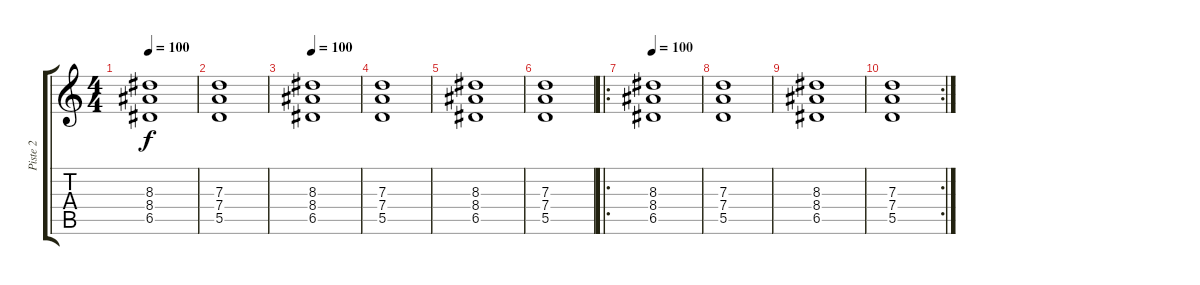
\track ("Piste 2" "Piste 2") {instrument overdrivenguitar}
\staff {score tabs}
\tuning (E4 B3 G3 D3 A2 E2) {hide}
\ts (4 4)
\tempo 100
\clef g2
\ks c
(8.3 8.4 6.5).1{dy f} |
(7.3 7.4 5.5).1 |
\tempo 100
(8.3 8.4 6.5).1 |
(7.3 7.4 5.5).1 |
(8.3 8.4 6.5).1 |
(7.3 7.4 5.5).1 |
\ro
\tempo 100
(8.3 8.4 6.5).1 |
(7.3 7.4 5.5).1 |
(8.3 8.4 6.5).1 |
\rc 2
(7.3 7.4 5.5).1
